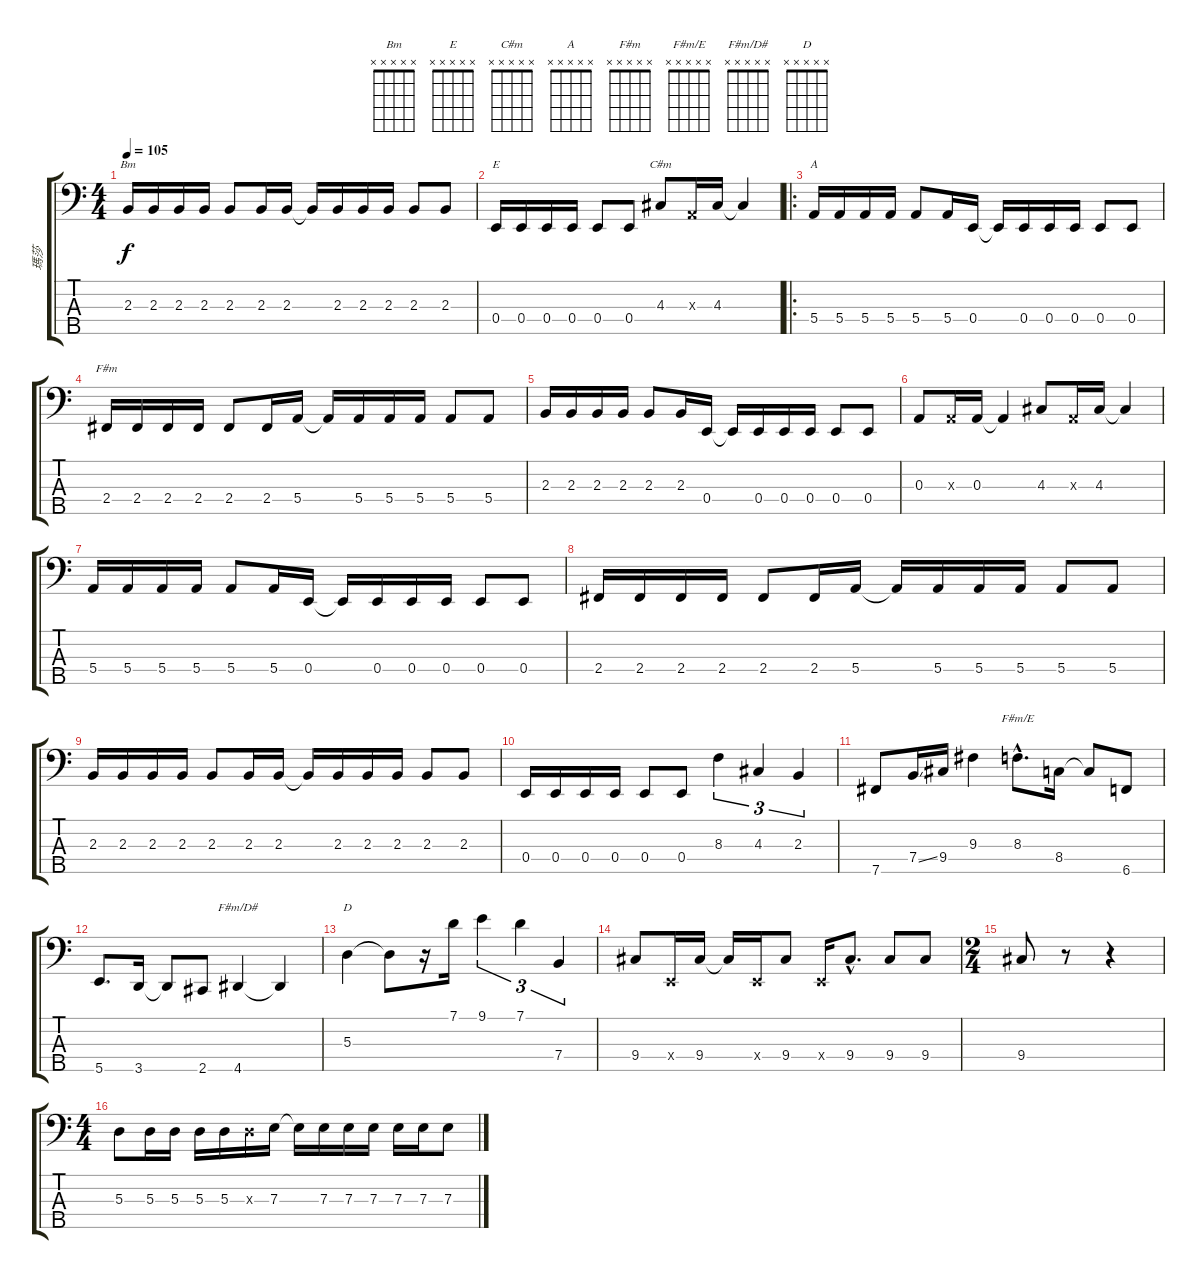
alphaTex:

\track ("瑪莎" "瑪莎") {instrument fretlessbass}
\staff {score tabs}
\tuning (G2 D2 A1 E1 B0) {hide}
\chord ("Bm" x x x x x) {firstfret 0}
\chord ("E" x x x x x) {firstfret 0}
\chord ("C#m" x x x x x) {firstfret 0}
\chord ("A" x x x x x) {firstfret 0}
\chord ("F#m" x x x x x) {firstfret 0}
\chord ("F#m/E" x x x x x) {firstfret 0}
\chord ("F#m/D#" x x x x x) {firstfret 0}
\chord ("D" x x x x x) {firstfret 0}
\ts (4 4)
\tempo 105
\clef f4
\ks c
2.3.16{ch "Bm" dy f} 2.3.16 2.3.16 2.3.16 2.3.8 2.3.16 2.3.16 2.3{t}.16 2.3.16 2.3.16 2.3.16 2.3.8 2.3.8 |
0.4.16{ch "E"} 0.4.16 0.4.16 0.4.16 0.4.8 0.4.8 4.3.8{ch "C#m"} 0.3{x}.16 4.3.16 4.3{t}.4 |
\ro
5.4.16{ch "A"} 5.4.16 5.4.16 5.4.16 5.4.8 5.4.16 0.4.16 0.4{t}.16 0.4.16 0.4.16 0.4.16 0.4.8 0.4.8 |
2.4.16{ch "F#m"} 2.4.16 2.4.16 2.4.16 2.4.8 2.4.16 5.4.16 5.4{t}.16 5.4.16 5.4.16 5.4.16 5.4.8 5.4.8 |
2.3.16 2.3.16 2.3.16 2.3.16 2.3.8 2.3.16 0.4.16 0.4{t}.16 0.4.16 0.4.16 0.4.16 0.4.8 0.4.8 |
0.3.8 0.3{x}.16 0.3.16 0.3{t}.4 4.3.8 0.3{x}.16 4.3.16 4.3{t}.4 |
5.4.16 5.4.16 5.4.16 5.4.16 5.4.8 5.4.16 0.4.16 0.4{t}.16 0.4.16 0.4.16 0.4.16 0.4.8 0.4.8 |
2.4.16 2.4.16 2.4.16 2.4.16 2.4.8 2.4.16 5.4.16 5.4{t}.16 5.4.16 5.4.16 5.4.16 5.4.8 5.4.8 |
2.3.16 2.3.16 2.3.16 2.3.16 2.3.8 2.3.16 2.3.16 2.3{t}.16 2.3.16 2.3.16 2.3.16 2.3.8 2.3.8 |
0.4.16 0.4.16 0.4.16 0.4.16 0.4.8 0.4.8 8.3.4{tu (3 2)} 4.3.4{tu (3 2)} 2.3.4{tu (3 2)} |
7.5.8 7.4{ss}.16 9.4.16 9.3.4 8.3{hac}.8{d ch "F#m/E"} 8.4.16 8.4{t}.8 6.5.8 |
5.5.8{d} 3.5.16 3.5{t}.8 2.5.8 4.5.4{ch "F#m/D#"} 4.5{t}.4 |
5.3.4{ch "D"} 5.3{t}.8 r.16 7.1.16 9.1.4{tu (3 2)} 7.1.4{tu (3 2)} 7.4.4{tu (3 2)} |
9.4.8 0.4{x}.16 9.4.16 9.4{t}.16 0.4{x}.16 9.4.8 0.4{x}.16 9.4{hac}.8{d} 9.4.8 9.4.8 |
\ts (2 4)
9.4.8 r.8 r.4 |
\ts (4 4)
5.3.8 5.3.16 5.3.16 5.3.16 5.3.16 5.3{x}.16 7.3.16 7.3{t}.16 7.3.16 7.3.16 7.3.16 7.3.16 7.3.16 7.3.8
